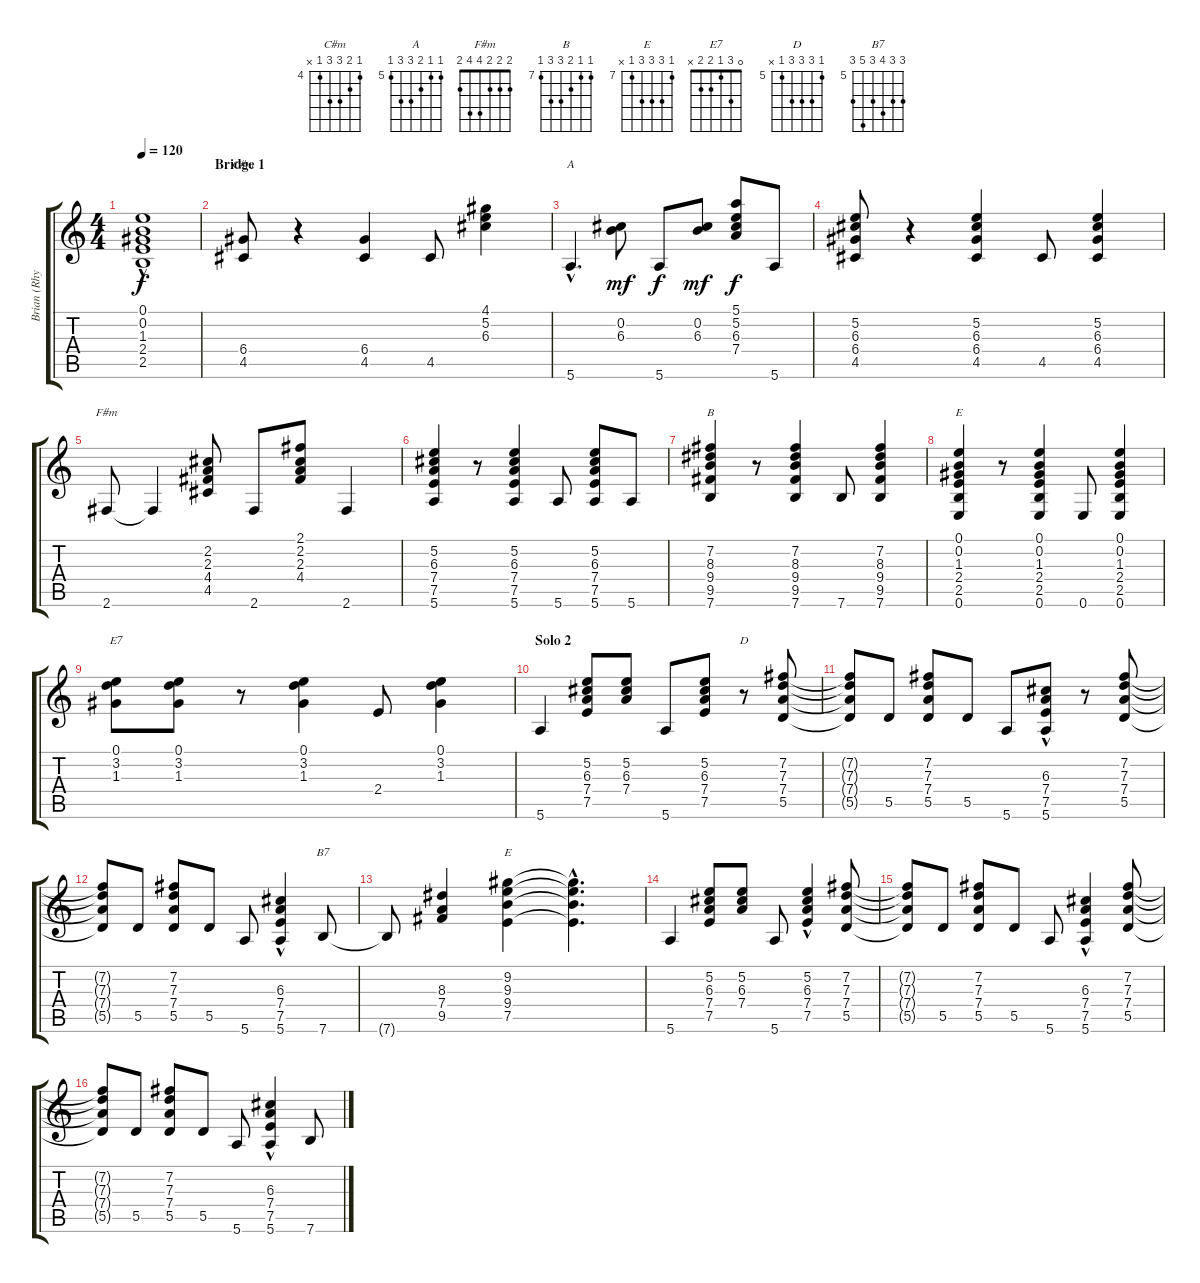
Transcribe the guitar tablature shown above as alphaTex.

\track ("Brian (Rhytm Guitar)" "Brian (Rhy") {instrument acousticguitarsteel}
\staff {score tabs}
\tuning (E4 B3 G3 D3 A2 E2) {hide}
\chord ("C#m" 4 5 6 6 4 x) {firstfret 4}
\chord ("A" 5 5 6 7 7 5) {firstfret 5}
\chord ("F#m" 2 2 2 4 4 2)
\chord ("B" 7 7 8 9 9 7) {firstfret 7}
\chord ("E" 0 0 1 2 2 0)
\chord ("E7" 0 3 1 2 2 x)
\chord ("D" 5 7 7 7 5 x) {firstfret 5}
\chord ("B7" 7 7 8 7 9 7) {firstfret 5}
\chord ("E" 7 9 9 9 7 x) {firstfret 7}
\ts (4 4)
\tempo 120
\clef g2
\ks c
(0.1 0.2 1.3{hac} 2.4 2.5).1{dy f} |
\section ("" "Bridge 1")
(6.4 4.5).8{ch "C#m"} r.4 (6.4 4.5).4 4.5.8 (4.1 5.2 6.3).4 |
5.6{hac}.4{d ch "A"} (0.2 6.3).8{dy mf} 5.6.8{dy f} (0.2 6.3).8{dy mf} (5.1 5.2 6.3 7.4).8{dy f} 5.6.8 |
(5.2 6.3 6.4 4.5).8 r.4 (5.2 6.3 6.4 4.5).4 4.5.8 (5.2 6.3 6.4 4.5).4 |
2.6.8{ch "F#m"} 2.6{t}.4 (2.2 2.3 4.4 4.5).8 2.6.8 (2.1 2.2 2.3 4.4).8 2.6.4 |
(5.2 6.3 7.4 7.5 5.6).4 r.8 (5.2 6.3 7.4 7.5 5.6).4 5.6.8 (5.2 6.3 7.4 7.5 5.6).8 5.6.8 |
(7.2 8.3 9.4 9.5 7.6).4{ch "B"} r.8 (7.2 8.3 9.4 9.5 7.6).4 7.6.8 (7.2 8.3 9.4 9.5 7.6).4 |
(0.1 0.2 1.3 2.4 2.5 0.6).4{ch "E"} r.8 (0.1 0.2 1.3 2.4 2.5 0.6).4 0.6.8 (0.1 0.2 1.3 2.4 2.5 0.6).4 |
(0.1 3.2 1.3).8{ch "E7"} (0.1 3.2 1.3).8 r.8 (0.1 3.2 1.3).4 2.4.8 (0.1 3.2 1.3).4 |
\section ("" "Solo 2")
5.6.4{volume 5} (5.2 6.3 7.4 7.5).8 (5.2 6.3 7.4).8 5.6.8 (5.2 6.3 7.4 7.5).8 r.8{ch "D"} (7.2 7.3 7.4 5.5).8 |
(7.2{t} 7.3{t} 7.4{t} 5.5{t}).8 5.5.8 (7.2 7.3 7.4 5.5).8 5.5.8 5.6.8 (6.3{hac} 7.4{hac} 7.5{hac} 5.6{hac}).8 r.8 (7.2 7.3 7.4 5.5).8 |
(7.2{t} 7.3{t} 7.4{t} 5.5{t}).8 5.5.8 (7.2 7.3 7.4 5.5).8 5.5.8 5.6.8 (6.3{hac} 7.4{hac} 7.5{hac} 5.6{hac}).4 7.6.8{ch "B7"} |
7.6{t}.8 (8.3 7.4 9.5).4 (9.2 9.3 9.4 7.5).4{ch "E"} (9.2{hac t} 9.3{hac t} 9.4{hac t} 7.5{hac t}).4{d} |
5.6.4 (5.2 6.3 7.4 7.5).8 (5.2 6.3 7.4).8 5.6.8 (5.2 6.3{hac} 7.4{hac} 7.5{hac}).4 (7.2 7.3 7.4 5.5).8 |
(7.2{t} 7.3{t} 7.4{t} 5.5{t}).8 5.5.8 (7.2 7.3 7.4 5.5).8 5.5.8 5.6.8 (6.3{hac} 7.4{hac} 7.5{hac} 5.6{hac}).4 (7.2 7.3 7.4 5.5).8 |
(7.2{t} 7.3{t} 7.4{t} 5.5{t}).8 5.5.8 (7.2 7.3 7.4 5.5).8 5.5.8 5.6.8 (6.3{hac} 7.4{hac} 7.5{hac} 5.6{hac}).4 7.6.8
